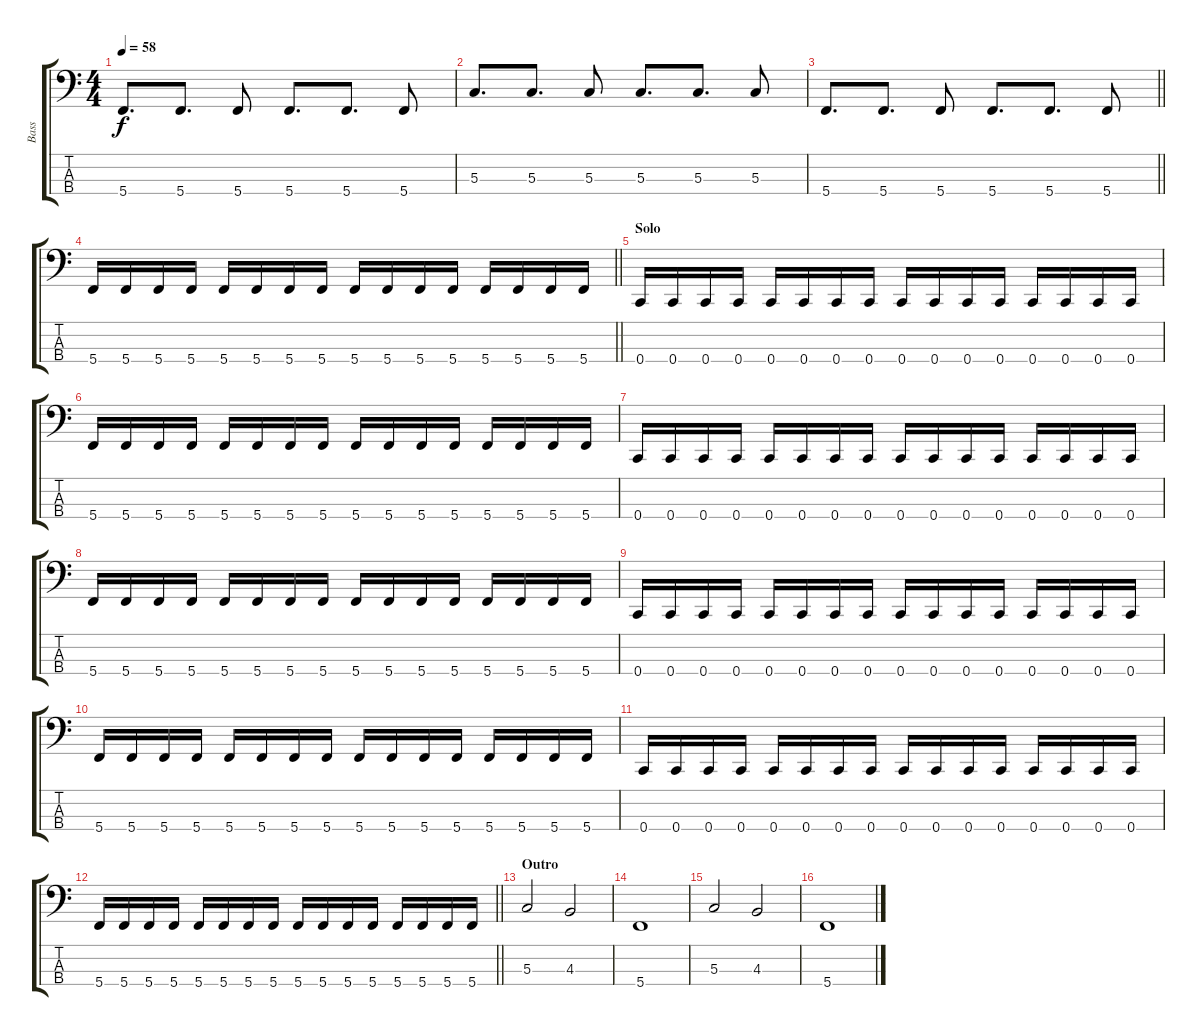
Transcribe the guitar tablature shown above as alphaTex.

\track ("Bass" "Bass") {instrument electricbassfinger}
\staff {score tabs}
\tuning (F2 C2 G1 C1) {hide}
\ts (4 4)
\tempo 58
\clef f4
\ks c
5.4.8{d dy f} 5.4.8{d} 5.4.8 5.4.8{d} 5.4.8{d} 5.4.8 |
5.3.8{d} 5.3.8{d} 5.3.8 5.3.8{d} 5.3.8{d} 5.3.8 |
\barLineRight lightlight
5.4.8{d} 5.4.8{d} 5.4.8 5.4.8{d} 5.4.8{d} 5.4.8 |
\barLineRight lightlight
5.4.16 5.4.16 5.4.16 5.4.16 5.4.16 5.4.16 5.4.16 5.4.16 5.4.16 5.4.16 5.4.16 5.4.16 5.4.16 5.4.16 5.4.16 5.4.16 |
\section ("" "Solo")
0.4.16 0.4.16 0.4.16 0.4.16 0.4.16 0.4.16 0.4.16 0.4.16 0.4.16 0.4.16 0.4.16 0.4.16 0.4.16 0.4.16 0.4.16 0.4.16 |
5.4.16 5.4.16 5.4.16 5.4.16 5.4.16 5.4.16 5.4.16 5.4.16 5.4.16 5.4.16 5.4.16 5.4.16 5.4.16 5.4.16 5.4.16 5.4.16 |
0.4.16 0.4.16 0.4.16 0.4.16 0.4.16 0.4.16 0.4.16 0.4.16 0.4.16 0.4.16 0.4.16 0.4.16 0.4.16 0.4.16 0.4.16 0.4.16 |
5.4.16 5.4.16 5.4.16 5.4.16 5.4.16 5.4.16 5.4.16 5.4.16 5.4.16 5.4.16 5.4.16 5.4.16 5.4.16 5.4.16 5.4.16 5.4.16 |
0.4.16 0.4.16 0.4.16 0.4.16 0.4.16 0.4.16 0.4.16 0.4.16 0.4.16 0.4.16 0.4.16 0.4.16 0.4.16 0.4.16 0.4.16 0.4.16 |
5.4.16 5.4.16 5.4.16 5.4.16 5.4.16 5.4.16 5.4.16 5.4.16 5.4.16 5.4.16 5.4.16 5.4.16 5.4.16 5.4.16 5.4.16 5.4.16 |
0.4.16 0.4.16 0.4.16 0.4.16 0.4.16 0.4.16 0.4.16 0.4.16 0.4.16 0.4.16 0.4.16 0.4.16 0.4.16 0.4.16 0.4.16 0.4.16 |
\barLineRight lightlight
5.4.16 5.4.16 5.4.16 5.4.16 5.4.16 5.4.16 5.4.16 5.4.16 5.4.16 5.4.16 5.4.16 5.4.16 5.4.16 5.4.16 5.4.16 5.4.16 |
\section ("" "Outro")
5.3.2 4.3.2 |
5.4.1 |
5.3.2 4.3.2 |
5.4.1
